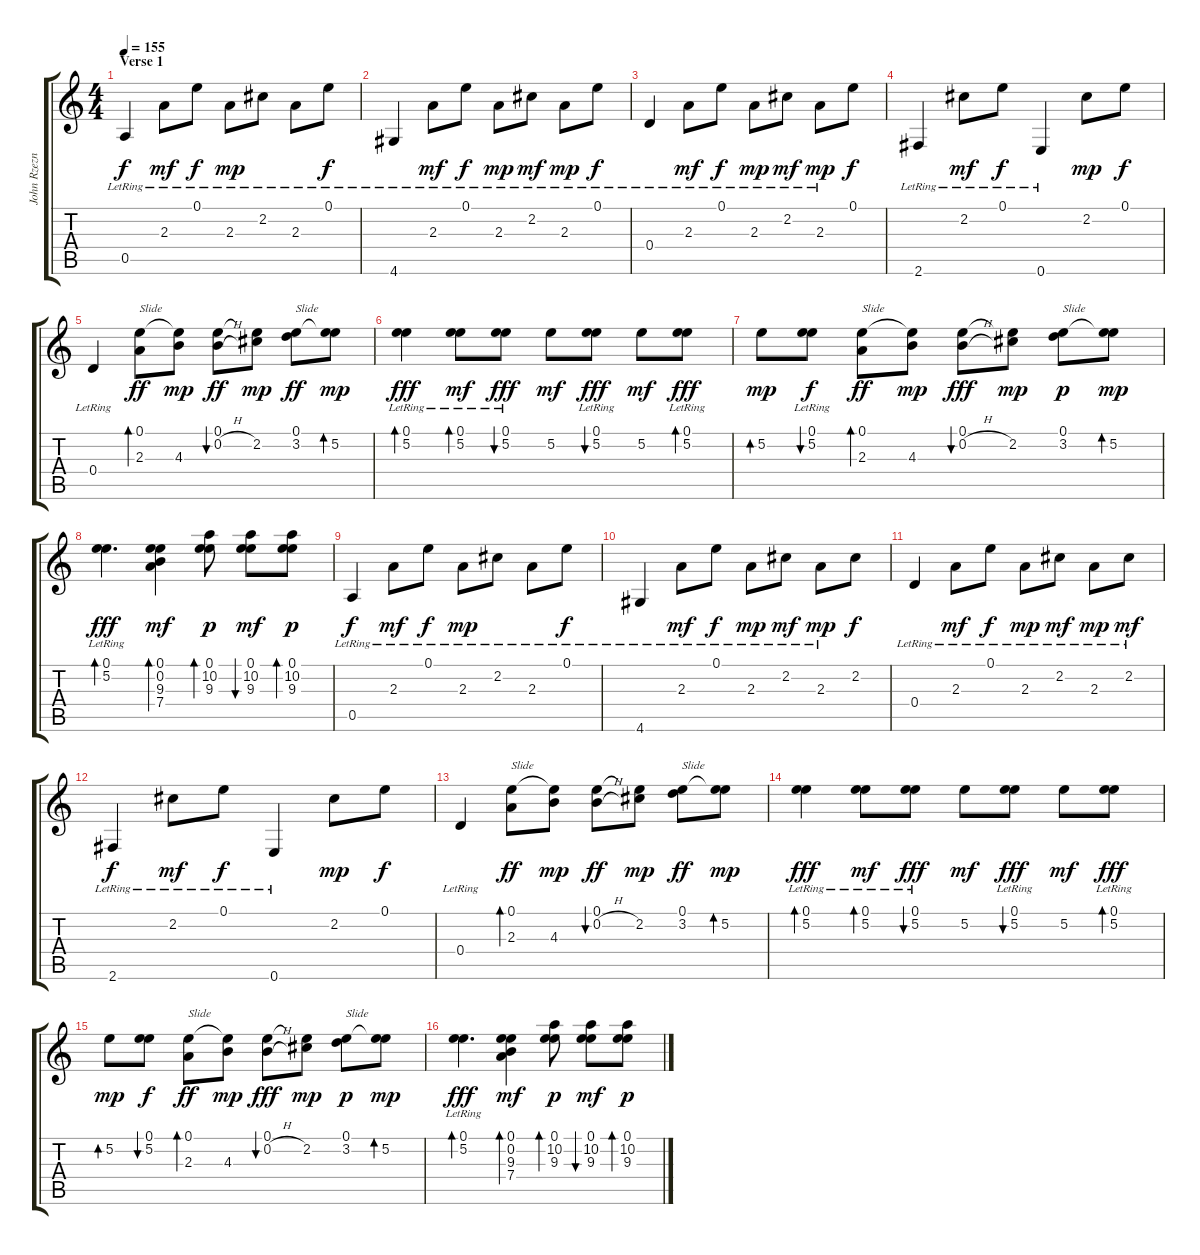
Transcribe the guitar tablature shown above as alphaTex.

\track ("John Rzeznik - Guitar 2" "John Rzezn") {instrument acousticguitarsteel}
\staff {score tabs}
\tuning (E4 B3 G3 D3 A2 E2) {hide}
\ts (4 4)
\section ("" "Verse 1")
\tempo 155
\clef g2
\ks c
0.5{lr}.4{dy f} 2.3{lr}.8{dy mf} 0.1{lr}.8{dy f} 2.3{lr}.8{dy mp} 2.2{lr}.8 2.3{lr}.8 0.1{lr}.8{dy f} |
4.6{lr}.4 2.3{lr}.8{dy mf} 0.1{lr}.8{dy f} 2.3{lr}.8{dy mp} 2.2{lr}.8{dy mf} 2.3{lr}.8{dy mp} 0.1{lr}.8{dy f} |
0.4{lr}.4 2.3{lr}.8{dy mf} 0.1{lr}.8{dy f} 2.3{lr}.8{dy mp} 2.2{lr}.8{dy mf} 2.3{lr}.8{dy mp} 0.1.8{dy f} |
2.6{lr}.4 2.2{lr}.8{dy mf} 0.1{lr}.8{dy f} 0.6{lr}.4 2.2.8{dy mp} 0.1.8{dy f} |
0.4{lr}.4 (0.1 2.3).8{bd 120 txt "Slide" dy ff} (0.1{t} 4.3).8{dy mp} (0.1 0.2{h}).8{bu 120 dy ff} (0.1{t} 2.2).8{dy mp} (0.1 3.2).8{txt "Slide" dy ff} (0.1{t} 5.2).8{bd 120 dy mp} |
(0.1{lr} 5.2{lr}).4{bd 60 dy fff} (0.1{lr} 5.2).8{bd 240 dy mf} (0.1{lr} 5.2).8{bu 240 dy fff} 5.2.8{dy mf} (0.1{lr} 5.2).8{bu 240 dy fff} 5.2.8{dy mf} (0.1{lr} 5.2).8{bd 240 dy fff} |
5.2.8{bd 120 dy mp} (0.1{lr} 5.2).8{bu 120 dy f} (0.1 2.3).8{bd 120 txt "Slide" dy ff} (0.1{t} 4.3).8{dy mp} (0.1 0.2{h}).8{bu 120 dy fff} (0.1{t} 2.2).8{dy mp} (0.1 3.2).8{txt "Slide" dy p} (0.1{t} 5.2).8{bd 120 dy mp} |
(0.1{lr} 5.2{lr}).4{d bd 120 dy fff} (0.1 0.2 9.3 7.4).4{bd 60 dy mf} (0.1 10.2 9.3).8{bd 60 dy p} (0.1 10.2 9.3).8{bu 120 dy mf} (0.1 10.2 9.3).8{bd 120 dy p} |
0.5{lr}.4{dy f} 2.3{lr}.8{dy mf} 0.1{lr}.8{dy f} 2.3{lr}.8{dy mp} 2.2{lr}.8 2.3{lr}.8 0.1{lr}.8{dy f} |
4.6{lr}.4 2.3{lr}.8{dy mf} 0.1{lr}.8{dy f} 2.3{lr}.8{dy mp} 2.2{lr}.8{dy mf} 2.3{lr}.8{dy mp} 2.2.8{dy f} |
0.4{lr}.4 2.3{lr}.8{dy mf} 0.1{lr}.8{dy f} 2.3{lr}.8{dy mp} 2.2{lr}.8{dy mf} 2.3{lr}.8{dy mp} 2.2{lr}.8{dy mf} |
2.6{lr}.4{dy f} 2.2{lr}.8{dy mf} 0.1{lr}.8{dy f} 0.6{lr}.4 2.2.8{dy mp} 0.1.8{dy f} |
0.4{lr}.4 (0.1 2.3).8{bd 120 txt "Slide" dy ff} (0.1{t} 4.3).8{dy mp} (0.1 0.2{h}).8{bu 120 dy ff} (0.1{t} 2.2).8{dy mp} (0.1 3.2).8{txt "Slide" dy ff} (0.1{t} 5.2).8{bd 120 dy mp} |
(0.1{lr} 5.2{lr}).4{bd 60 dy fff} (0.1{lr} 5.2).8{bd 240 dy mf} (0.1{lr} 5.2).8{bu 240 dy fff} 5.2.8{dy mf} (0.1{lr} 5.2).8{bu 240 dy fff} 5.2.8{dy mf} (0.1{lr} 5.2).8{bd 240 dy fff} |
5.2.8{bd 120 dy mp} (0.1 5.2).8{bu 120 dy f} (0.1 2.3).8{bd 120 txt "Slide" dy ff} (0.1{t} 4.3).8{dy mp} (0.1 0.2{h}).8{bu 120 dy fff} (0.1{t} 2.2).8{dy mp} (0.1 3.2).8{txt "Slide" dy p} (0.1{t} 5.2).8{bd 120 dy mp} |
(0.1{lr} 5.2{lr}).4{d bd 120 dy fff} (0.1 0.2 9.3 7.4).4{bd 60 dy mf} (0.1 10.2 9.3).8{bd 60 dy p} (0.1 10.2 9.3).8{bu 120 dy mf} (0.1 10.2 9.3).8{bd 120 dy p}
